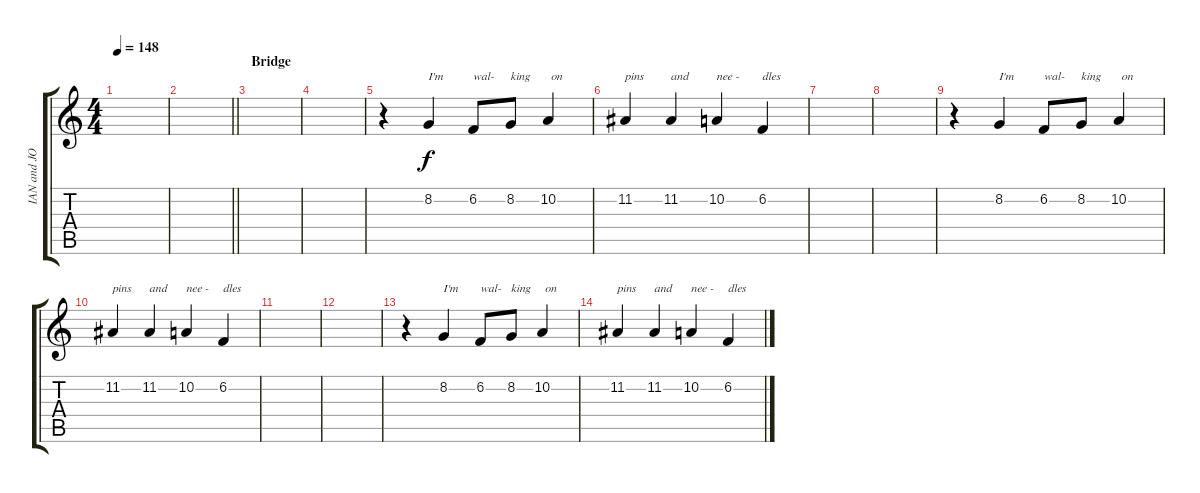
\track ("IAN and JON (Backing)" "IAN and JO") {instrument rockorgan}
\staff {score tabs}
\tuning (E4 B3 G3 D3 A2 E2) {hide}
\ts (4 4)
\tempo 148
\clef g2
\ks c
|
\barLineRight lightlight
|
\section ("" "Bridge")
|
|
r.4 8.2.4{txt "I'm"} 6.2.8{txt "wal-"} 8.2.8{txt "king"} 10.2.4{txt " on"} |
11.2.4{txt "pins"} 11.2.4{txt "and"} 10.2.4{txt "nee - "} 6.2.4{txt "dles"} |
|
|
r.4 8.2.4{txt "I'm"} 6.2.8{txt "wal-"} 8.2.8{txt "king"} 10.2.4{txt " on"} |
11.2.4{txt "pins"} 11.2.4{txt "and"} 10.2.4{txt "nee - "} 6.2.4{txt "dles"} |
|
|
r.4 8.2.4{txt "I'm"} 6.2.8{txt "wal-"} 8.2.8{txt "king"} 10.2.4{txt " on"} |
11.2.4{txt "pins"} 11.2.4{txt "and"} 10.2.4{txt "nee - "} 6.2.4{txt "dles"}
